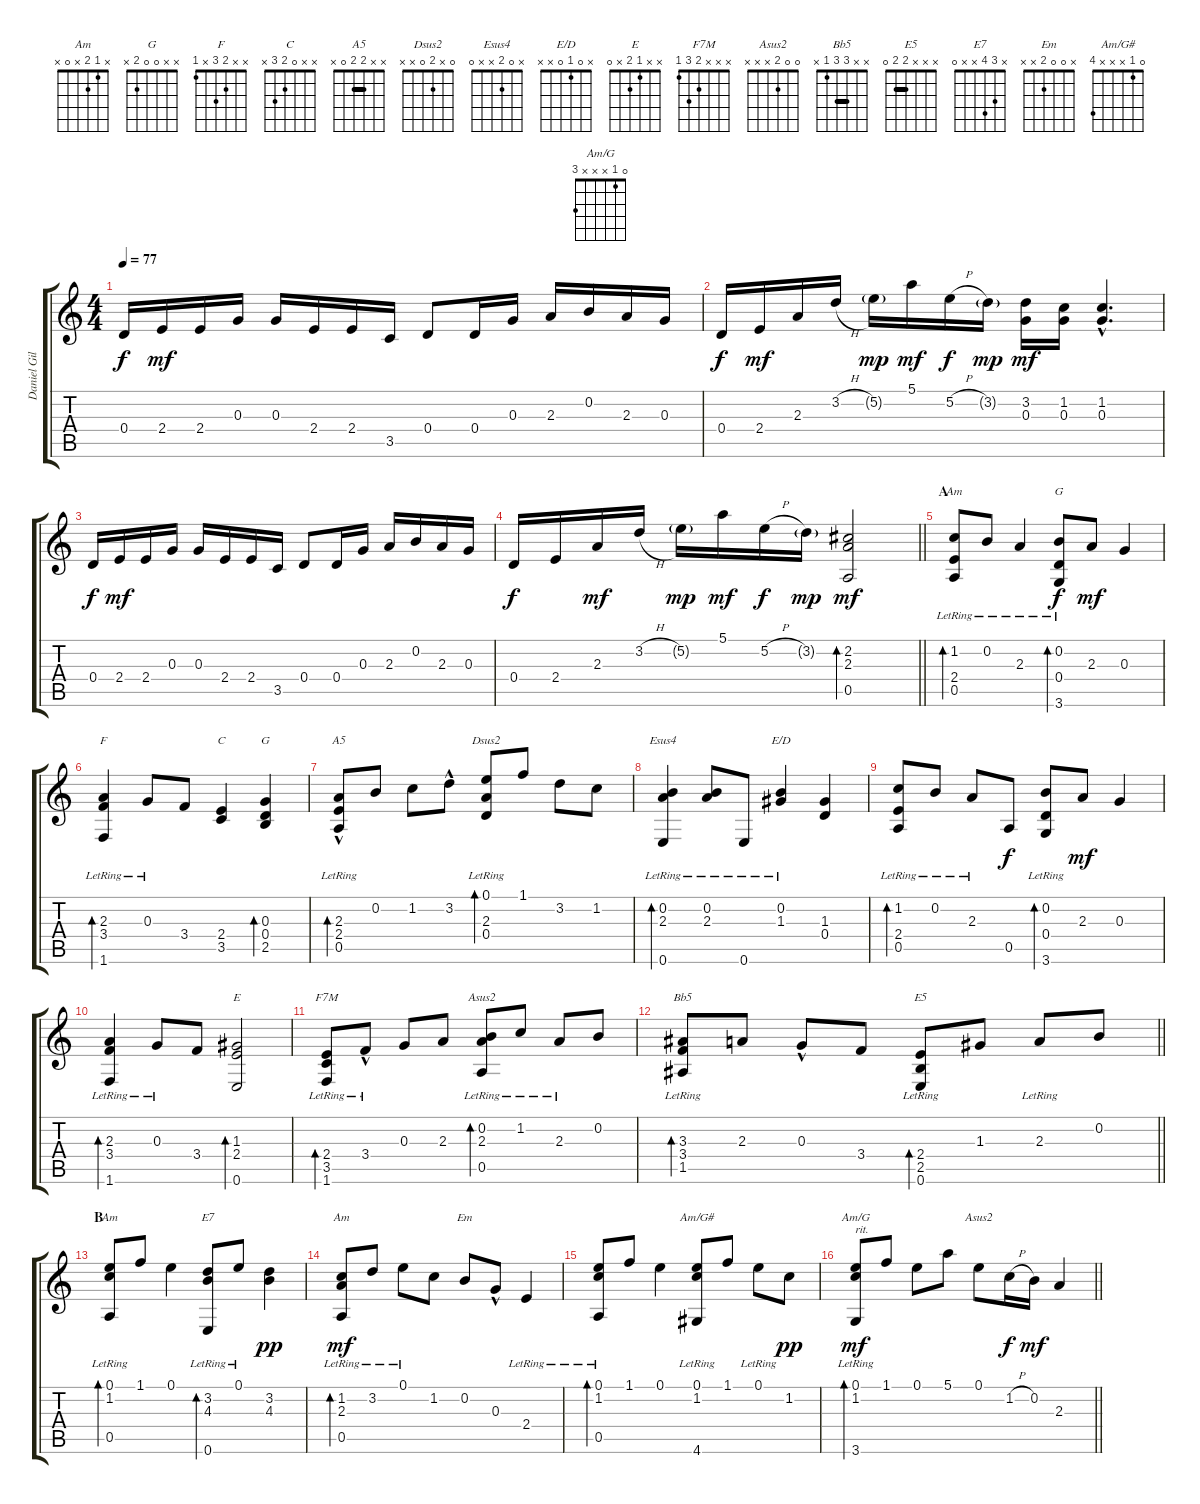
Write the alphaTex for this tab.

\track ("Daniel Gildenlöw - guitar" "Daniel Gil") {instrument acousticguitarsteel}
\staff {score tabs}
\tuning (E4 B3 G3 D3 A2 E2) {hide}
\chord ("Am" x 1 x 2 0 x)
\chord ("G" x 0 x 0 x 3)
\chord ("F" x x 2 3 x 1)
\chord ("C" x x 0 2 3 x)
\chord ("G" x x 0 0 2 x)
\chord ("A5" x x 2 2 0 x) {barre 2}
\chord ("Dsus2" 0 x 2 0 x x)
\chord ("Esus4" x 0 2 x x 0)
\chord ("E/D" x 0 1 0 x x)
\chord ("E" x x 1 2 x 0)
\chord ("F7M" x x x 2 3 1)
\chord ("Asus2" x 0 2 x 0 x)
\chord ("Bb5" x x 3 3 1 x) {barre 3}
\chord ("E5" x x x 2 2 0) {barre 2}
\chord ("Am" 0 1 x x 0 x)
\chord ("E7" x 3 4 x x 0)
\chord ("Am" x 1 2 x 0 x)
\chord ("Em" x 0 0 2 x x)
\chord ("Am/G#" 0 1 x x x 4)
\chord ("Am/G" 0 1 x x x 3)
\chord ("Asus2" 0 0 2 x x x)
\ts (4 4)
\tempo 77
\clef g2
\ks c
0.4.16{dy f} 2.4.16{dy mf} 2.4.16 0.3.16 0.3.16 2.4.16 2.4.16 3.5.16 0.4.8 0.4.16 0.3.16 2.3.16 0.2.16 2.3.16 0.3.16 |
0.4.16{dy f} 2.4.16{dy mf} 2.3.16 3.2{h}.16 5.2{g}.16{dy mp} 5.1.16{dy mf} 5.2{h}.16{dy f} 3.2{g}.16{dy mp} (3.2 0.3).16{dy mf} (1.2 0.3).16 (1.2{hac} 0.3{hac}).4{d} |
0.4.16{dy f} 2.4.16{dy mf} 2.4.16 0.3.16 0.3.16 2.4.16 2.4.16 3.5.16 0.4.8 0.4.16 0.3.16 2.3.16 0.2.16 2.3.16 0.3.16 |
\barLineRight lightlight
0.4.16{dy f} 2.4.16 2.3.16{dy mf} 3.2{h}.16 5.2{g}.16{dy mp} 5.1.16{dy mf} 5.2{h}.16{dy f} 3.2{g}.16{dy mp} (2.2 2.3 0.5).2{bd 480 dy mf} |
\section ("" "A")
(1.2 2.4{lr} 0.5{lr}).8{bd 480 ch "Am"} 0.2{lr}.8 2.3{lr}.4 (0.2{lr} 0.4{lr} 3.6{lr}).8{bd 480 ch "G" dy f} 2.3.8{dy mf} 0.3.4 |
(2.3 3.4{lr} 1.6{lr}).4{bd 480 ch "F"} 0.3{lr}.8 3.4.8 (2.4 3.5).4{ch "C"} (0.3 0.4 2.5).4{bd 480 ch "G"} |
(2.3{hac lr} 2.4{lr} 0.5{lr}).8{bd 480 ch "A5"} 0.2.8 1.2.8 3.2{hac}.8 (0.1 2.3{lr} 0.4{lr}).8{bd 480 ch "Dsus2"} 1.1.8 3.2.8 1.2.8 |
(0.2 2.3 0.6{lr}).4{bd 480 ch "Esus4"} (0.2{lr} 2.3{lr}).8 0.6{lr}.8 (0.2{lr} 1.3).4{ch "E/D"} (1.3 0.4).4 |
(1.2 2.4{lr} 0.5{lr}).8{bd 480} 0.2{lr}.8 2.3{lr}.8 0.5.8{dy f} (0.2{lr} 0.4{lr} 3.6{lr}).8{bd 480} 2.3.8{dy mf} 0.3.4 |
(2.3 3.4{lr} 1.6{lr}).4{bd 480} 0.3{lr}.8 3.4.8 (1.3 2.4 0.6).2{bd 480 ch "E"} |
(2.4 3.5{lr} 1.6{lr}).8{bd 480 ch "F7M"} 3.4{hac lr}.8 0.3.8 2.3.8 (0.2 2.3{lr} 0.5{lr}).8{bd 480 ch "Asus2"} 1.2{lr}.8 2.3{lr}.8 0.2.8 |
\barLineRight lightlight
(3.3 3.4{lr} 1.5{lr}).8{bd 480 ch "Bb5"} 2.3.8 0.3{hac}.8 3.4.8 (2.4 2.5{lr} 0.6{lr}).8{bd 480 ch "E5"} 1.3.8 2.3{lr}.8 0.2.8 |
\section ("" "B")
(0.1 1.2{lr} 0.5{lr}).8{bd 480 ch "Am"} 1.1.8 0.1.4 (3.2{lr} 4.3{lr} 0.6{lr}).8{bd 480 ch "E7"} 0.1{lr}.8 (3.2 4.3).4{dy pp} |
(1.2 2.3{lr} 0.5{lr}).8{bd 480 ch "Am" dy mf} 3.2{lr}.8 0.1{lr}.8 1.2.8 0.2.8{ch "Em"} 0.3{hac}.8 2.4{lr}.4 |
(0.1 1.2{lr} 0.5{lr}).8{bd 480} 1.1.8 0.1.4 (0.1 1.2{lr} 4.6{lr}).8{ch "Am/G#"} 1.1.8 0.1{lr}.8 1.2.8{dy pp} |
\barLineRight lightlight
(0.1 1.2{lr} 3.6{lr}).8{bd 480 ch "Am/G" txt "rit." dy mf} 1.1.8 0.1.8 5.1.8 0.1.8{ch "Asus2"} 1.2{h}.16{dy f} 0.2.16{dy mf} 2.3.4
